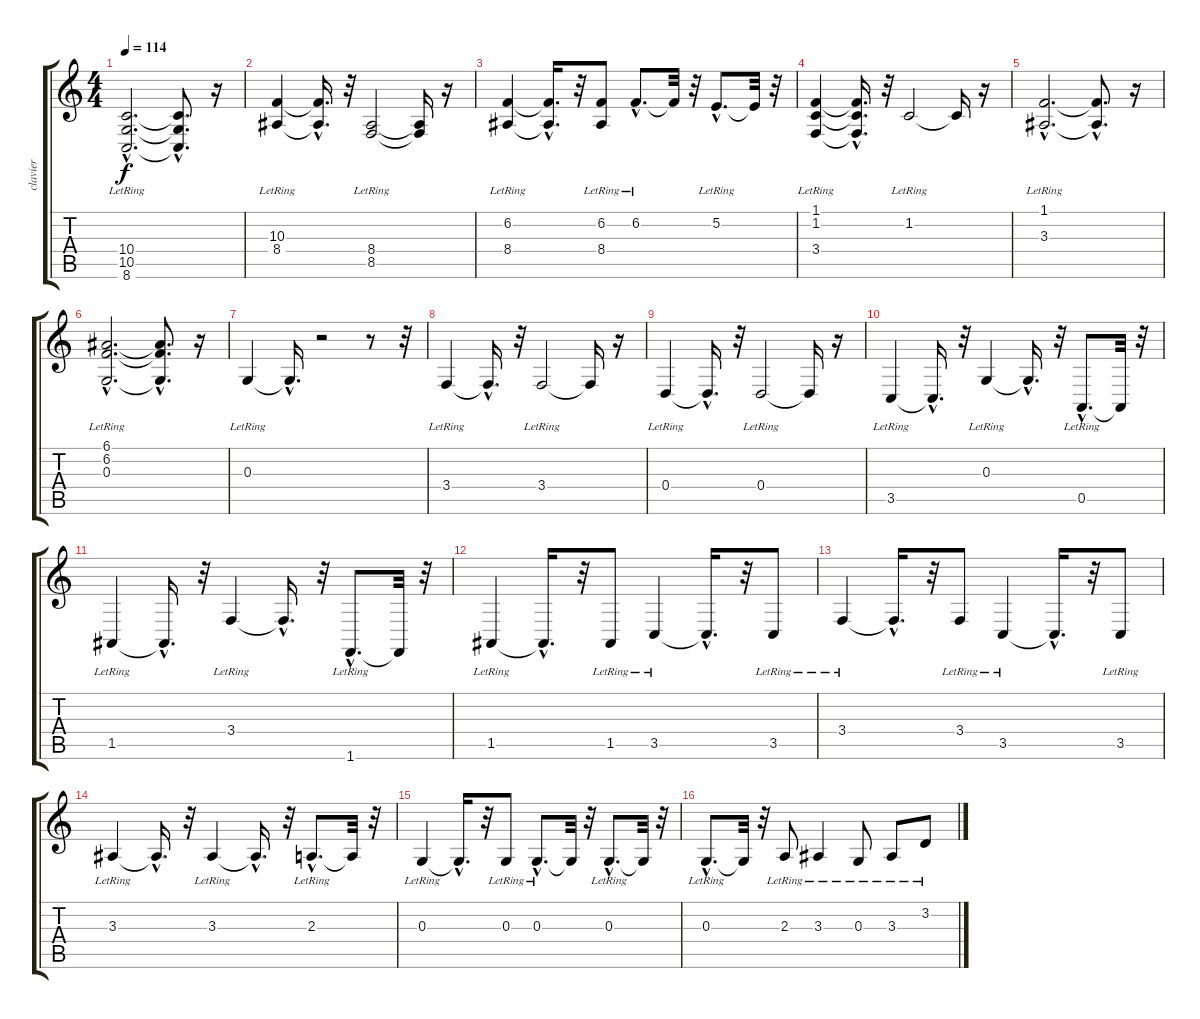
\track ("clavier" "clavier") {instrument synthstrings1}
\staff {score tabs}
\tuning (E4 B3 G3 D3 A2 E2) {hide}
\ts (4 4)
\tempo 114
\clef g2
\ks c
(10.4{hac lr} 10.5{hac lr} 8.6{hac lr}).2{d dy f} (10.4{hac t} 10.5{hac t} 8.6{hac t}).8{d} r.16 |
(10.3{lr} 8.4{lr}).4 (10.3{hac t} 8.4{hac t}).16{d} r.32 (8.4{lr} 8.5{lr}).2 (8.4{t} 8.5{t}).16 r.16 |
(6.2{lr} 8.4{lr}).4 (6.2{hac t} 8.4{hac t}).16{d} r.32 (6.2{lr} 8.4{lr}).8 6.2{hac lr}.8{d} 6.2{t}.32 r.32 5.2{hac lr}.8{d} 5.2{t}.32 r.32 |
(1.1{lr} 1.2{lr} 3.4{lr}).4 (1.1{hac t} 1.2{hac t} 3.4{hac t}).16{d} r.32 1.2{lr}.2 1.2{t}.16 r.16 |
(1.1{hac lr} 3.3{hac lr}).2{d} (1.1{hac t} 3.3{hac t}).8{d} r.16 |
(6.1{hac lr} 6.2{hac lr} 0.3{hac lr}).2{d} (6.1{hac t} 6.2{hac t} 0.3{hac t}).8{d} r.16 |
0.3{lr}.4 0.3{hac t}.16{d} r.2 r.8 r.32 |
3.4{lr}.4 3.4{hac t}.16{d} r.32 3.4{lr}.2 3.4{t}.16 r.16 |
0.4{lr}.4 0.4{hac t}.16{d} r.32 0.4{lr}.2 0.4{t}.16 r.16 |
3.5{lr}.4 3.5{hac t}.16{d} r.32 0.3{lr}.4 0.3{hac t}.16{d} r.32 0.5{hac lr}.8{d} 0.5{t}.32 r.32 |
1.5{lr}.4 1.5{hac t}.16{d} r.32 3.4{lr}.4 3.4{hac t}.16{d} r.32 1.6{hac lr}.8{d} 1.6{t}.32 r.32 |
1.5{lr}.4 1.5{hac t}.16{d} r.32 1.5{lr}.8 3.5{lr}.4 3.5{hac t}.16{d} r.32 3.5{lr}.8 |
3.4{lr}.4 3.4{hac t}.16{d} r.32 3.4{lr}.8 3.5{lr}.4 3.5{hac t}.16{d} r.32 3.5{lr}.8 |
3.3{lr}.4 3.3{hac t}.16{d} r.32 3.3{lr}.4 3.3{hac t}.16{d} r.32 2.3{hac lr}.8{d} 2.3{t}.32 r.32 |
0.3{lr}.4 0.3{hac t}.16{d} r.32 0.3{lr}.8 0.3{hac lr}.8{d} 0.3{t}.32 r.32 0.3{hac lr}.8{d} 0.3{t}.32 r.32 |
0.3{hac lr}.8{d} 0.3{t}.32 r.32 2.3{lr}.8 3.3{lr}.4 0.3{lr}.8 3.3{lr}.8 3.2{lr}.8
